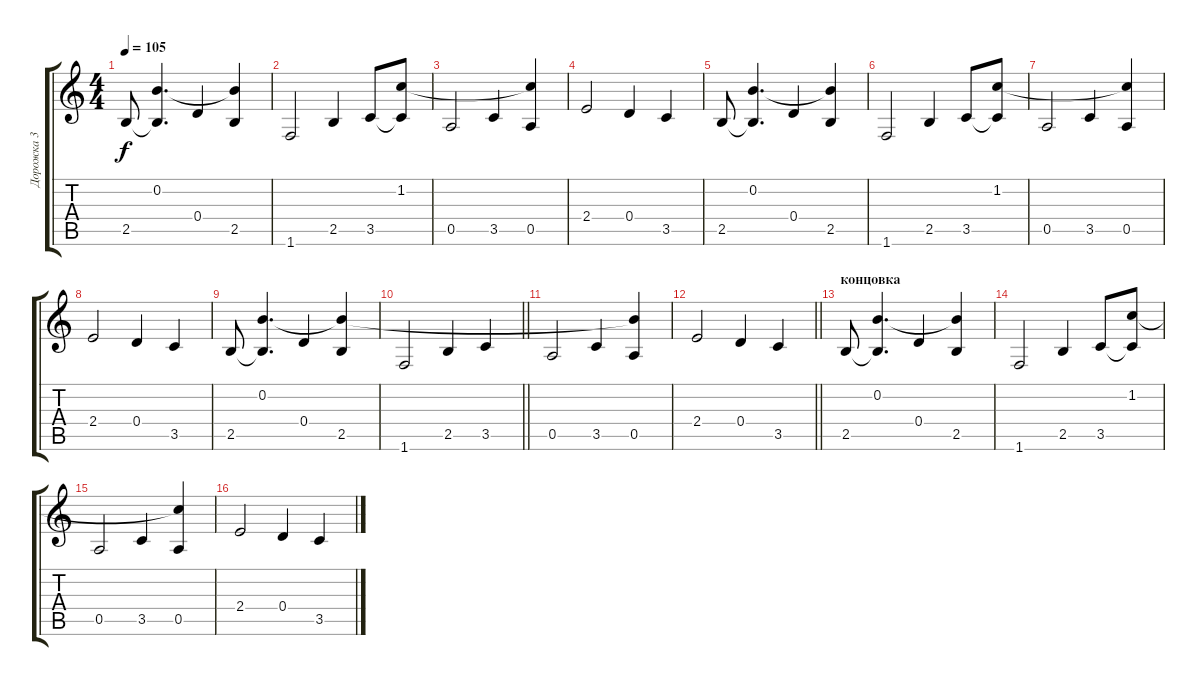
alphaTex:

\track ("Дорожка 3" "Дорожка 3") {instrument electricguitarjazz}
\staff {score tabs}
\tuning (E4 B3 G3 D3 A2 E2) {hide}
\ts (4 4)
\tempo 105
\clef g2
\ks c
2.5.8{dy f} (0.2 2.5{t}).4{d} 0.4.4 (0.2{t} 2.5).4 |
1.6.2 2.5.4 3.5.8 (1.2 3.5{t}).8 |
0.5.2 3.5.4 (1.2{t} 0.5).4 |
2.4.2 0.4.4 3.5.4 |
2.5.8 (0.2 2.5{t}).4{d} 0.4.4 (0.2{t} 2.5).4 |
1.6.2 2.5.4 3.5.8 (1.2 3.5{t}).8 |
0.5.2 3.5.4 (1.2{t} 0.5).4 |
2.4.2 0.4.4 3.5.4 |
2.5.8 (0.2 2.5{t}).4{d} 0.4.4 (0.2{t} 2.5).4 |
\barLineRight lightlight
1.6.2 2.5.4 3.5.4 |
0.5.2 3.5.4 (0.2{t} 0.5).4 |
\barLineRight lightlight
2.4.2 0.4.4 3.5.4 |
\section ("" "концовка")
2.5.8 (0.2 2.5{t}).4{d} 0.4.4 (0.2{t} 2.5).4 |
1.6.2 2.5.4 3.5.8 (1.2 3.5{t}).8 |
0.5.2 3.5.4 (1.2{t} 0.5).4 |
2.4.2 0.4.4 3.5.4
